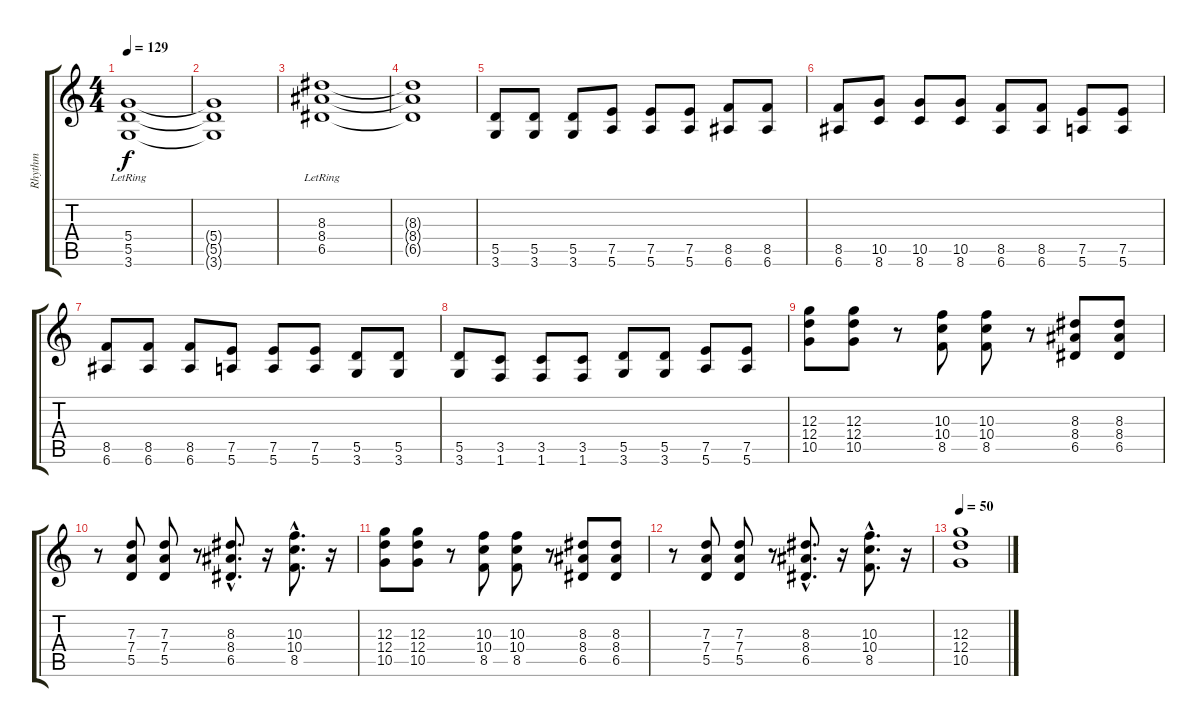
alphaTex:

\track ("Rhythm" "Rhythm") {instrument overdrivenguitar}
\staff {score tabs}
\tuning (E4 B3 G3 D3 A2 E2) {hide}
\ts (4 4)
\tempo 129
\clef g2
\ks c
(5.4{lr} 5.5{lr} 3.6{lr}).1{dy f} |
(5.4{t} 5.5{t} 3.6{t}).1 |
(8.3{lr} 8.4{lr} 6.5{lr}).1 |
(8.3{t} 8.4{t} 6.5{t}).1 |
(5.5 3.6).8{volume 11 instrument distortionguitar} (5.5 3.6).8 (5.5 3.6).8 (7.5 5.6).8 (7.5 5.6).8 (7.5 5.6).8 (8.5 6.6).8 (8.5 6.6).8 |
(8.5 6.6).8{volume 11} (10.5 8.6).8 (10.5 8.6).8 (10.5 8.6).8 (8.5 6.6).8 (8.5 6.6).8 (7.5 5.6).8 (7.5 5.6).8 |
(8.5 6.6).8{volume 11} (8.5 6.6).8 (8.5 6.6).8 (7.5 5.6).8 (7.5 5.6).8 (7.5 5.6).8 (5.5 3.6).8 (5.5 3.6).8 |
(5.5 3.6).8{volume 11} (3.5 1.6).8 (3.5 1.6).8 (3.5 1.6).8 (5.5 3.6).8 (5.5 3.6).8 (7.5 5.6).8 (7.5 5.6).8 |
(12.3 12.4 10.5).8{volume 14 instrument overdrivenguitar} (12.3 12.4 10.5).8 r.8 (10.3 10.4 8.5).8 (10.3 10.4 8.5).8 r.8 (8.3 8.4 6.5).8 (8.3 8.4 6.5).8 |
r.8 (7.3 7.4 5.5).8 (7.3 7.4 5.5).8 r.8 (8.3{hac} 8.4{hac} 6.5{hac}).8{d} r.16 (10.3{hac} 10.4{hac} 8.5{hac}).8{d} r.16 |
(12.3 12.4 10.5).8 (12.3 12.4 10.5).8 r.8 (10.3 10.4 8.5).8 (10.3 10.4 8.5).8 r.8 (8.3 8.4 6.5).8 (8.3 8.4 6.5).8 |
r.8 (7.3 7.4 5.5).8 (7.3 7.4 5.5).8 r.8 (8.3{hac} 8.4{hac} 6.5{hac}).8{d} r.16 (10.3{hac} 10.4{hac} 8.5{hac}).8{d} r.16 |
\tempo 50
(12.3 12.4 10.5).1
